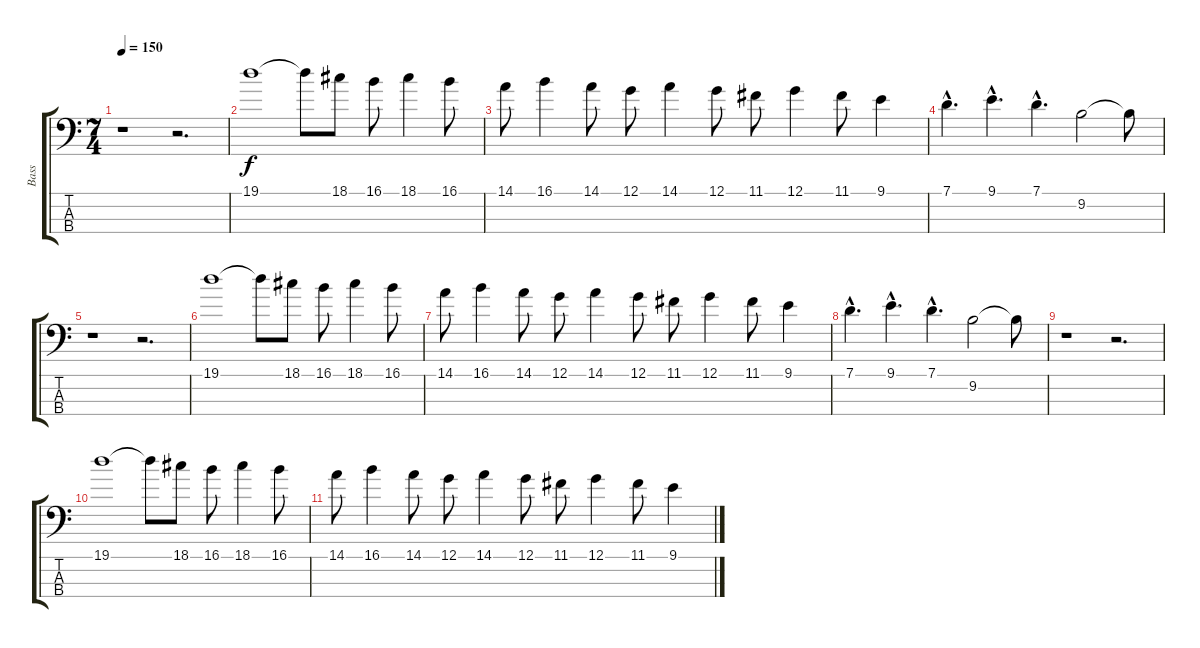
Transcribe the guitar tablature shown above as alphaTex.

\track ("Bass" "Bass") {instrument electricguitarclean}
\staff {score tabs}
\tuning (G2 D2 A1 E1) {hide}
\ts (7 4)
\tempo 150
\clef f4
\ks c
r.1{dy f} r.2{d} |
19.1.1 19.1{t}.8 18.1.8 16.1.8 18.1.4 16.1.8 |
14.1.8 16.1.4 14.1.8 12.1.8 14.1.4 12.1.8 11.1.8 12.1.4 11.1.8 9.1.4 |
7.1{hac}.4{d} 9.1{hac}.4{d} 7.1{hac}.4{d} 9.2.2 9.2{t}.8 |
r.1 r.2{d} |
19.1.1 19.1{t}.8 18.1.8 16.1.8 18.1.4 16.1.8 |
14.1.8 16.1.4 14.1.8 12.1.8 14.1.4 12.1.8 11.1.8 12.1.4 11.1.8 9.1.4 |
7.1{hac}.4{d} 9.1{hac}.4{d} 7.1{hac}.4{d} 9.2.2 9.2{t}.8 |
r.1 r.2{d} |
19.1.1 19.1{t}.8 18.1.8 16.1.8 18.1.4 16.1.8 |
14.1.8 16.1.4 14.1.8 12.1.8 14.1.4 12.1.8 11.1.8 12.1.4 11.1.8 9.1.4
